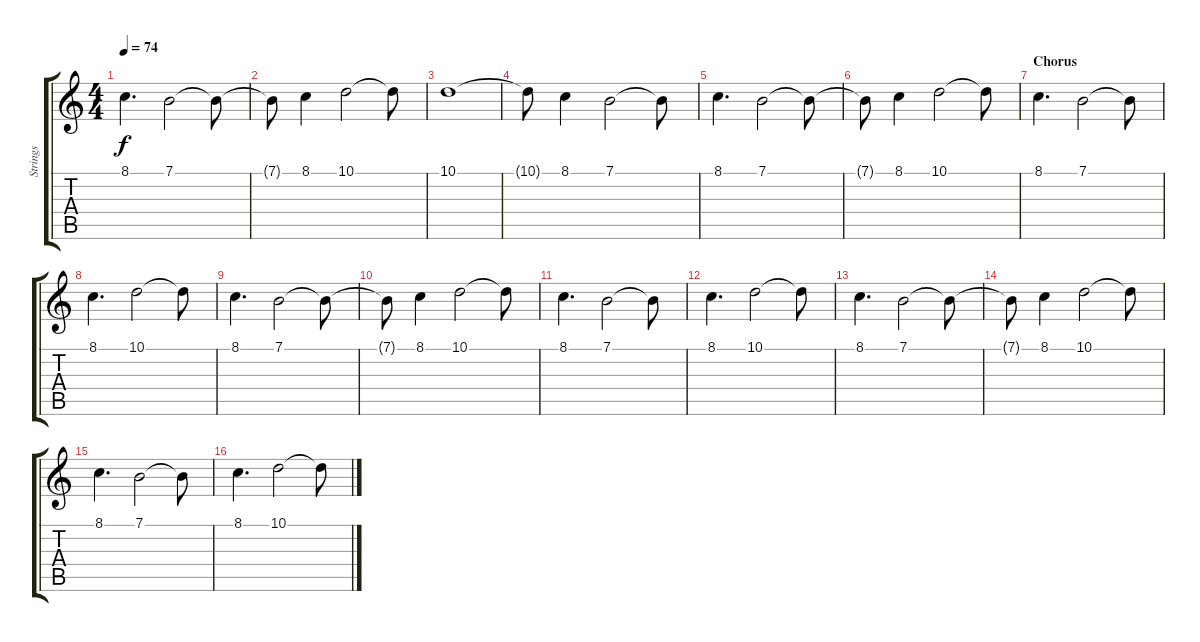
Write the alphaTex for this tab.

\track ("Strings" "Strings") {instrument stringensemble2}
\staff {score tabs}
\tuning (E4 B3 G3 D3 A2 E2) {hide}
\ts (4 4)
\tempo 74
\clef g2
\ks c
8.1.4{d dy f} 7.1.2 7.1{t}.8 |
7.1{t}.8 8.1.4 10.1.2 10.1{t}.8 |
10.1.1 |
10.1{t}.8 8.1.4 7.1.2 7.1{t}.8 |
8.1.4{d} 7.1.2 7.1{t}.8 |
7.1{t}.8 8.1.4 10.1.2 10.1{t}.8 |
\section ("" "Chorus")
8.1.4{d} 7.1.2 7.1{t}.8 |
8.1.4{d} 10.1.2 10.1{t}.8 |
8.1.4{d} 7.1.2 7.1{t}.8 |
7.1{t}.8 8.1.4 10.1.2 10.1{t}.8 |
8.1.4{d} 7.1.2 7.1{t}.8 |
8.1.4{d} 10.1.2 10.1{t}.8 |
8.1.4{d} 7.1.2 7.1{t}.8 |
7.1{t}.8 8.1.4 10.1.2 10.1{t}.8 |
8.1.4{d} 7.1.2 7.1{t}.8 |
8.1.4{d} 10.1.2 10.1{t}.8
